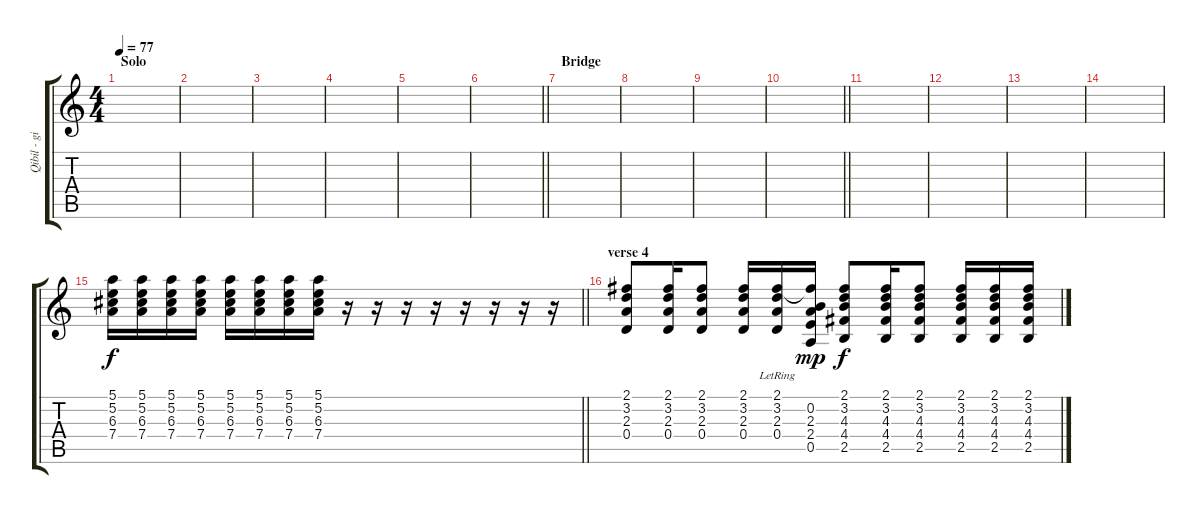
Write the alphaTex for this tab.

\track ("Qibil - gitar 2" "Qibil - gi") {instrument electricguitarjazz}
\staff {score tabs}
\tuning (E4 B3 G3 D3 A2 E2) {hide}
\ts (4 4)
\section ("" "Solo")
\tempo 77
\clef g2
\ks c
|
|
|
|
|
\barLineRight lightlight
|
\section ("" "Bridge")
|
|
|
\barLineRight lightlight
|
\section ("" "")
|
|
|
|
\barLineRight lightlight
(5.1 5.2 6.3 7.4).16 (5.1 5.2 6.3 7.4).16 (5.1 5.2 6.3 7.4).16 (5.1 5.2 6.3 7.4).16 (5.1 5.2 6.3 7.4).16 (5.1 5.2 6.3 7.4).16 (5.1 5.2 6.3 7.4).16 (5.1 5.2 6.3 7.4).16 r.16 r.16 r.16 r.16 r.16 r.16 r.16 r.16 |
\section ("" "verse 4")
(2.1 3.2 2.3 0.4).8 (2.1 3.2 2.3 0.4).16 (2.1 3.2 2.3 0.4).8 (2.1 3.2 2.3 0.4).16 (2.1{lr} 3.2{lr} 2.3{lr} 0.4{lr}).16 (2.1{t} 0.2 2.3 2.4 0.5).16{dy mp} (2.1 3.2 4.3 4.4 2.5).8{dy f} (2.1 3.2 4.3 4.4 2.5).16 (2.1 3.2 4.3 4.4 2.5).8 (2.1 3.2 4.3 4.4 2.5).16 (2.1 3.2 4.3 4.4 2.5).16 (2.1 3.2 4.3 4.4 2.5).16
